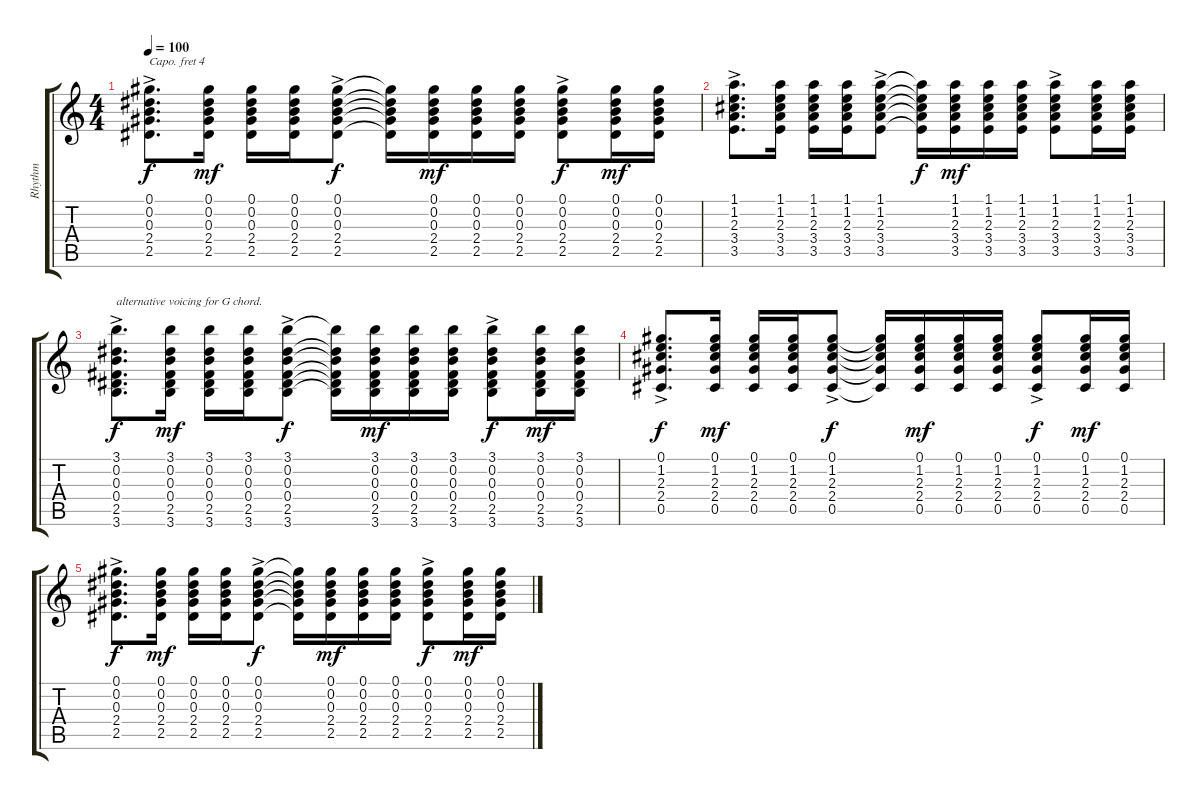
\track ("Rhythm" "Rhythm") {instrument acousticguitarsteel}
\staff {score tabs}
\capo 4
\tuning (E4 B3 G3 D3 A2 E2) {hide}
\ts (4 4)
\tempo 100
\clef g2
\ks c
(0.1{ac} 0.2{ac} 0.3{ac} 2.4{ac} 2.5{ac}).8{d dy f} (0.1 0.2 0.3 2.4 2.5).16{dy mf} (0.1 0.2 0.3 2.4 2.5).16 (0.1 0.2 0.3 2.4 2.5).16 (0.1{ac} 0.2{ac} 0.3{ac} 2.4{ac} 2.5{ac}).8{dy f} (0.1{t} 0.2{t} 0.3{t} 2.4{t} 2.5{t}).16 (0.1 0.2 0.3 2.4 2.5).16{dy mf} (0.1 0.2 0.3 2.4 2.5).16 (0.1 0.2 0.3 2.4 2.5).16 (0.1{ac} 0.2{ac} 0.3{ac} 2.4{ac} 2.5{ac}).8{dy f} (0.1 0.2 0.3 2.4 2.5).16{dy mf} (0.1 0.2 0.3 2.4 2.5).16 |
(1.1 1.2{ac} 2.3{ac} 3.4{ac} 3.5{ac}).8{d} (1.1 1.2 2.3 3.4 3.5).16 (1.1 1.2 2.3 3.4 3.5).16 (1.1 1.2 2.3 3.4 3.5).16 (1.1 1.2{ac} 2.3{ac} 3.4{ac} 3.5{ac}).8 (1.1{t} 1.2{t} 2.3{t} 3.4{t} 3.5{t}).16{dy f} (1.1 1.2 2.3 3.4 3.5).16{dy mf} (1.1 1.2 2.3 3.4 3.5).16 (1.1 1.2 2.3 3.4 3.5).16 (1.1 1.2{ac} 2.3{ac} 3.4{ac} 3.5{ac}).8 (1.1 1.2 2.3 3.4 3.5).16 (1.1 1.2 2.3 3.4 3.5).16 |
(3.1{ac} 0.2{ac} 0.3{ac} 0.4{ac} 2.5{ac} 3.6{ac}).8{d txt "alternative voicing for G chord." dy f} (3.1 0.2 0.3 0.4 2.5 3.6).16{dy mf} (3.1 0.2 0.3 0.4 2.5 3.6).16 (3.1 0.2 0.3 0.4 2.5 3.6).16 (3.1{ac} 0.2{ac} 0.3{ac} 0.4{ac} 2.5{ac} 3.6{ac}).8{dy f} (3.1{t} 0.2{t} 0.3{t} 0.4{t} 2.5{t} 3.6{t}).16 (3.1 0.2 0.3 0.4 2.5 3.6).16{dy mf} (3.1 0.2 0.3 0.4 2.5 3.6).16 (3.1 0.2 0.3 0.4 2.5 3.6).16 (3.1{ac} 0.2{ac} 0.3{ac} 0.4{ac} 2.5{ac} 3.6{ac}).8{dy f} (3.1 0.2 0.3 0.4 2.5 3.6).16{dy mf} (3.1 0.2 0.3 0.4 2.5 3.6).16 |
(0.1{ac} 1.2{ac} 2.3{ac} 2.4{ac} 0.5{ac}).8{d dy f} (0.1 1.2 2.3 2.4 0.5).16{dy mf} (0.1 1.2 2.3 2.4 0.5).16 (0.1 1.2 2.3 2.4 0.5).16 (0.1{ac} 1.2{ac} 2.3{ac} 2.4{ac} 0.5{ac}).8{dy f} (0.1{t} 1.2{t} 2.3{t} 2.4{t} 0.5{t}).16 (0.1 1.2 2.3 2.4 0.5).16{dy mf} (0.1 1.2 2.3 2.4 0.5).16 (0.1 1.2 2.3 2.4 0.5).16 (0.1{ac} 1.2{ac} 2.3{ac} 2.4{ac} 0.5{ac}).8{dy f} (0.1 1.2 2.3 2.4 0.5).16{dy mf} (0.1 1.2 2.3 2.4 0.5).16 |
(0.1{ac} 0.2{ac} 0.3{ac} 2.4{ac} 2.5{ac}).8{d dy f} (0.1 0.2 0.3 2.4 2.5).16{dy mf} (0.1 0.2 0.3 2.4 2.5).16 (0.1 0.2 0.3 2.4 2.5).16 (0.1{ac} 0.2{ac} 0.3{ac} 2.4{ac} 2.5{ac}).8{dy f} (0.1{t} 0.2{t} 0.3{t} 2.4{t} 2.5{t}).16 (0.1 0.2 0.3 2.4 2.5).16{dy mf} (0.1 0.2 0.3 2.4 2.5).16 (0.1 0.2 0.3 2.4 2.5).16 (0.1{ac} 0.2{ac} 0.3{ac} 2.4{ac} 2.5{ac}).8{dy f} (0.1 0.2 0.3 2.4 2.5).16{dy mf} (0.1 0.2 0.3 2.4 2.5).16
